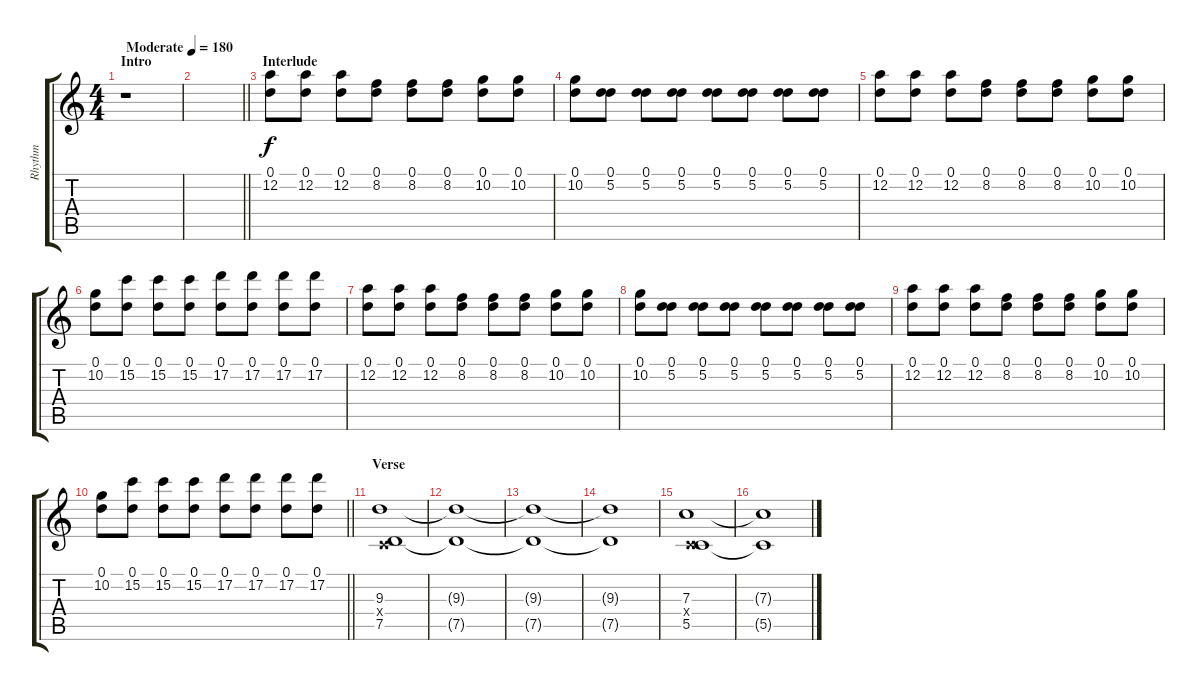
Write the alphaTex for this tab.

\track ("Rhythm" "Rhythm") {instrument distortionguitar}
\staff {score tabs}
\tuning (D4 A3 F3 C3 G2 C2) {hide}
\ts (4 4)
\section ("" "Intro")
\tempo (180 "Moderate")
\clef g2
\ks c
r.1{dy f instrument distortionguitar} |
\barLineRight lightlight
|
\section ("" "Interlude")
(0.1 12.2).8 (0.1 12.2).8 (0.1 12.2).8 (0.1 8.2).8 (0.1 8.2).8 (0.1 8.2).8 (0.1 10.2).8 (0.1 10.2).8 |
(0.1 10.2).8 (0.1 5.2).8 (0.1 5.2).8 (0.1 5.2).8 (0.1 5.2).8 (0.1 5.2).8 (0.1 5.2).8 (0.1 5.2).8 |
(0.1 12.2).8 (0.1 12.2).8 (0.1 12.2).8 (0.1 8.2).8 (0.1 8.2).8 (0.1 8.2).8 (0.1 10.2).8 (0.1 10.2).8 |
(0.1 10.2).8 (0.1 15.2).8 (0.1 15.2).8 (0.1 15.2).8 (0.1 17.2).8 (0.1 17.2).8 (0.1 17.2).8 (0.1 17.2).8 |
(0.1 12.2).8 (0.1 12.2).8 (0.1 12.2).8 (0.1 8.2).8 (0.1 8.2).8 (0.1 8.2).8 (0.1 10.2).8 (0.1 10.2).8 |
(0.1 10.2).8 (0.1 5.2).8 (0.1 5.2).8 (0.1 5.2).8 (0.1 5.2).8 (0.1 5.2).8 (0.1 5.2).8 (0.1 5.2).8 |
(0.1 12.2).8 (0.1 12.2).8 (0.1 12.2).8 (0.1 8.2).8 (0.1 8.2).8 (0.1 8.2).8 (0.1 10.2).8 (0.1 10.2).8 |
\barLineRight lightlight
(0.1 10.2).8 (0.1 15.2).8 (0.1 15.2).8 (0.1 15.2).8 (0.1 17.2).8 (0.1 17.2).8 (0.1 17.2).8 (0.1 17.2).8 |
\section ("" "Verse")
(9.3 0.4{x} 7.5).1 |
(9.3{t} 7.5{t}).1 |
(9.3{t} 7.5{t}).1 |
(9.3{t} 7.5{t}).1 |
(7.3 0.4{x} 5.5).1 |
(7.3{t} 5.5{t}).1
